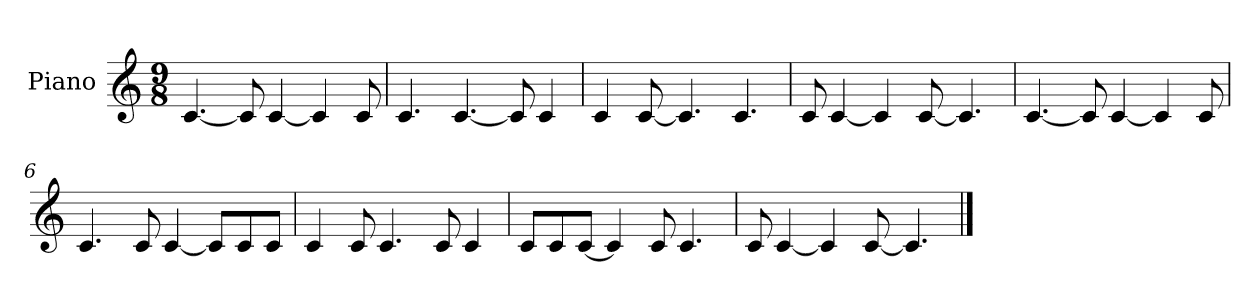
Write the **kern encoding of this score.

**kern
*part1
*staff1
*I"Piano
*I'Pno.
*clefG2
*k[]
*M9/8
*MM90
=1
[4.c/
8c/]
[4c/
4c/]
8c/
=2
4.c/
[4.c/
8c/]
4c/
=3
4c/
[8c/
4.c/]
4.c/
=4
8c/
[4c/
4c/]
[8c/
4.c/]
=5
[4.c/
8c/]
[4c/
4c/]
8c/
=6
4.c/
8c/
[4c/
8c/L]
8c/
8c/J
=7
4c/
8c/
4.c/
8c/
4c/
=8
8c/L
8c/
[8c/J
4c/]
8c/
4.c/
=9
8c/
[4c/
4c/]
[8c/
4.c/]
==
*-
